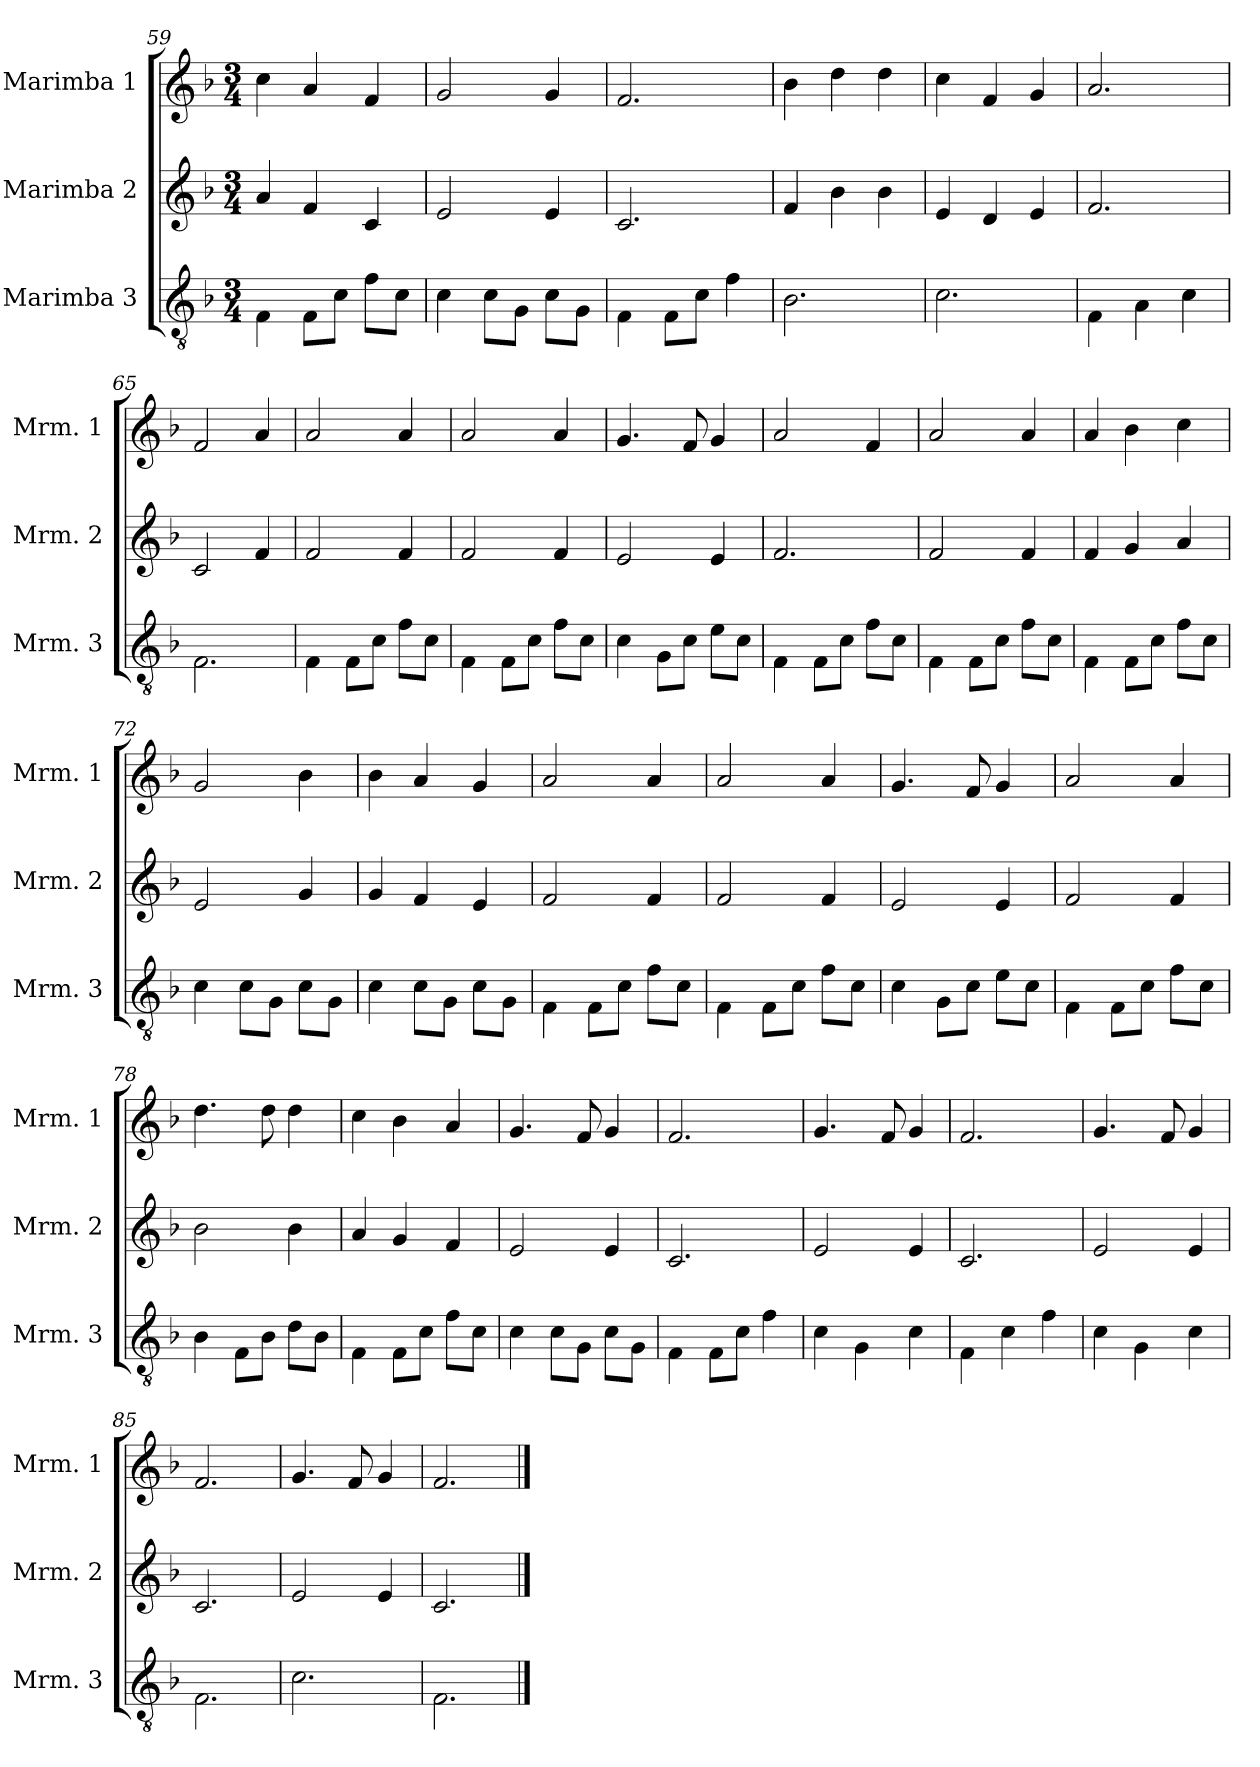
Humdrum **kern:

**kern	**kern	**kern
*part3	*part2	*part1
*staff3	*staff2	*staff1
*I"Marimba 3	*I"Marimba 2	*I"Marimba 1
*I'Mrm. 3	*I'Mrm. 2	*I'Mrm. 1
*clefGv2	*clefG2	*clefG2
*k[b-]	*k[b-]	*k[b-]
*M3/4	*M3/4	*M3/4
=59	=59	=59
4F\	4a/	4cc\
8F\L	4f/	4a/
8c\J	.	.
8f\L	4c/	4f/
8c\J	.	.
=60	=60	=60
4c\	2e/	2g/
8c\L	.	.
8G\J	.	.
8c\L	4e/	4g/
8G\J	.	.
!!LO:LB:g=z
=61	=61	=61
4F\	2.c/	2.f/
8F\L	.	.
8c\J	.	.
4f\	.	.
=62	=62	=62
2.B-\	4f/	4b-\
.	4b-\	4dd\
.	4b-\	4dd\
=63	=63	=63
2.c\	4e/	4cc\
.	4d/	4f/
.	4e/	4g/
=64	=64	=64
4F\	2.f/	2.a/
4A\	.	.
4c\	.	.
=65	=65	=65
2.F\	2c/	2f/
.	4f/	4a/
=66	=66	=66
4F\	2f/	2a/
8F\L	.	.
8c\J	.	.
8f\L	4f/	4a/
8c\J	.	.
=67	=67	=67
4F\	2f/	2a/
8F\L	.	.
8c\J	.	.
8f\L	4f/	4a/
8c\J	.	.
!!LO:LB:g=z
=68	=68	=68
4c\	2e/	4.g/
8G\L	.	.
8c\J	.	8f/
8e\L	4e/	4g/
8c\J	.	.
=69	=69	=69
4F\	2.f/	2a/
8F\L	.	.
8c\J	.	.
8f\L	.	4f/
8c\J	.	.
=70	=70	=70
4F\	2f/	2a/
8F\L	.	.
8c\J	.	.
8f\L	4f/	4a/
8c\J	.	.
=71	=71	=71
4F\	4f/	4a/
8F\L	4g/	4b-\
8c\J	.	.
8f\L	4a/	4cc\
8c\J	.	.
=72	=72	=72
4c\	2e/	2g/
8c\L	.	.
8G\J	.	.
8c\L	4g/	4b-\
8G\J	.	.
=73	=73	=73
4c\	4g/	4b-\
8c\L	4f/	4a/
8G\J	.	.
8c\L	4e/	4g/
8G\J	.	.
!!LO:LB:g=z
=74	=74	=74
4F\	2f/	2a/
8F\L	.	.
8c\J	.	.
8f\L	4f/	4a/
8c\J	.	.
=75	=75	=75
4F\	2f/	2a/
8F\L	.	.
8c\J	.	.
8f\L	4f/	4a/
8c\J	.	.
=76	=76	=76
4c\	2e/	4.g/
8G\L	.	.
8c\J	.	8f/
8e\L	4e/	4g/
8c\J	.	.
=77	=77	=77
4F\	2f/	2a/
8F\L	.	.
8c\J	.	.
8f\L	4f/	4a/
8c\J	.	.
=78	=78	=78
4B-\	2b-\	4.dd\
8F\L	.	.
8B-\J	.	8dd\
8d\L	4b-\	4dd\
8B-\J	.	.
=79	=79	=79
4F\	4a/	4cc\
8F\L	4g/	4b-\
8c\J	.	.
8f\L	4f/	4a/
8c\J	.	.
!!LO:PB:g=z
=80	=80	=80
4c\	2e/	4.g/
8c\L	.	.
8G\J	.	8f/
8c\L	4e/	4g/
8G\J	.	.
=81	=81	=81
4F\	2.c/	2.f/
8F\L	.	.
8c\J	.	.
4f\	.	.
=82	=82	=82
4c\	2e/	4.g/
4G\	.	.
.	.	8f/
4c\	4e/	4g/
=83	=83	=83
4F\	2.c/	2.f/
4c\	.	.
4f\	.	.
=84	=84	=84
4c\	2e/	4.g/
4G\	.	.
.	.	8f/
4c\	4e/	4g/
=85	=85	=85
2.F\	2.c/	2.f/
=86	=86	=86
2.c\	2e/	4.g/
.	.	8f/
.	4e/	4g/
=87	=87	=87
2.F\	2.c/	2.f/
==	==	==
*-	*-	*-
